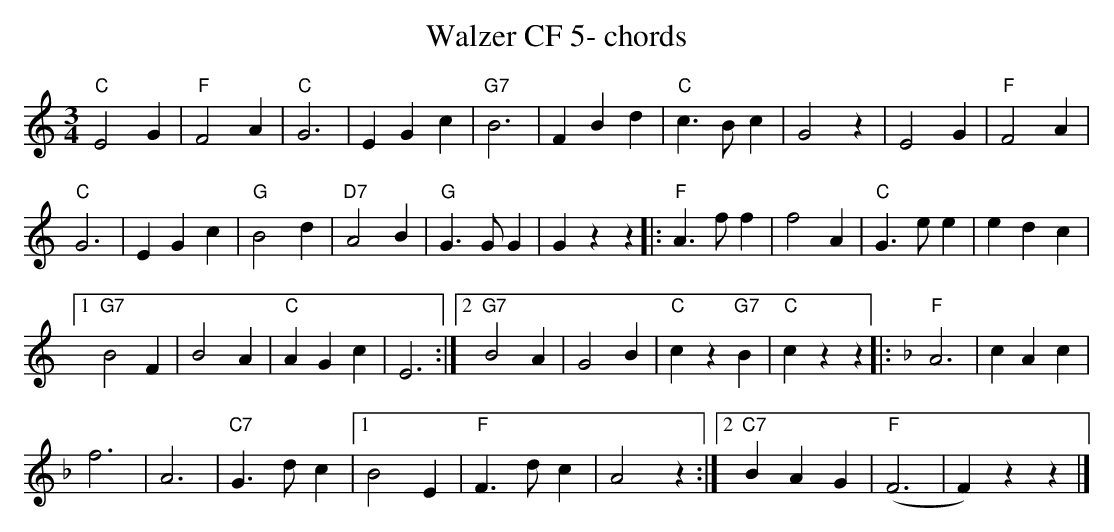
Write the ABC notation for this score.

X:1
T:Walzer CF 5- chords
M:3/4
L:1/4
K:C %%MIDI gchordon
"C"E2G | "F"F2A | "C"G3 | EGc | "G7"B3 | FBd | "C"c>Bc | G2z | E2G | "F"F2A |
"C"G3 | EGc | "G"B2d | "D7"A2B | "G"G>GG | Gzz |: "F"A>ff | f2A | "C"G>ee | edc |1
"G7"B2F | B2A | "C"AGc |E3 :|2 "G7"B2A | G2B | "C"cz"G7"B | "C"czz [K:Fmaj] |: "F"A3 | cAc |
f3 | A3 | "C7"G>dc |1 B2E | "F"F>dc | A2z :|2 "C7"BAG | "F"(F3 | F)zz |]
